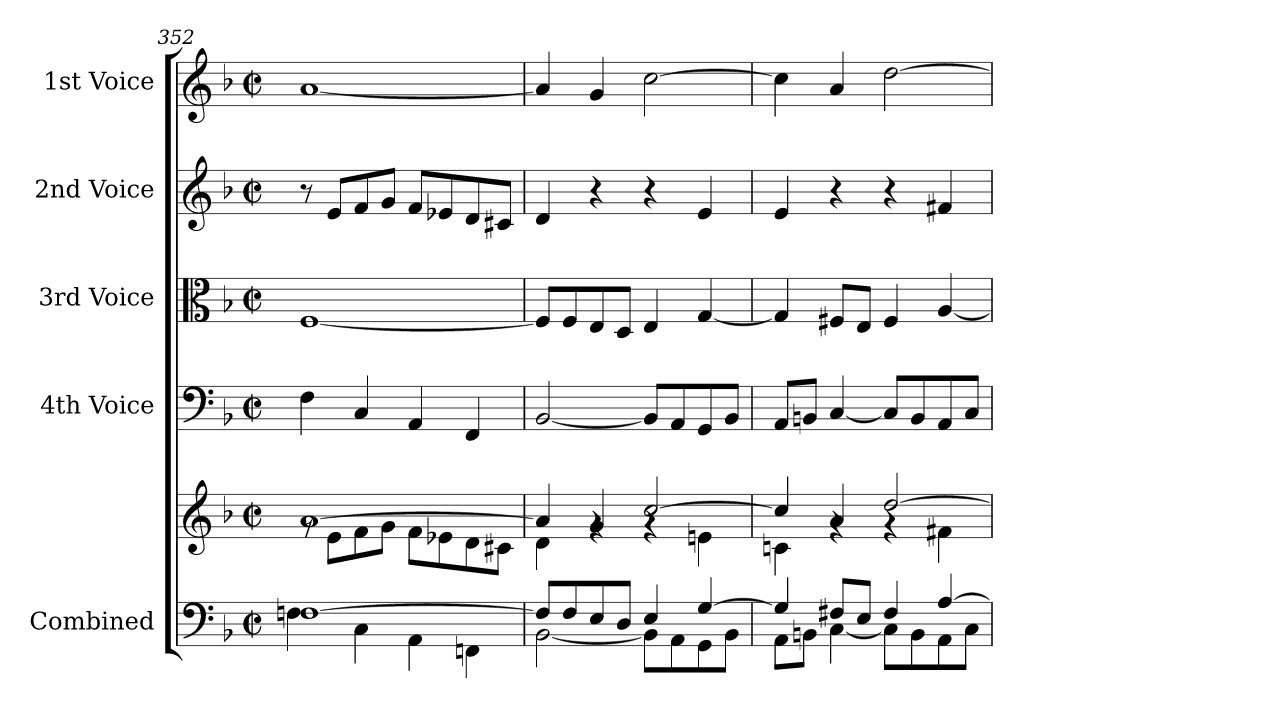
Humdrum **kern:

**kern	**kern	**kern	**kern	**kern	**kern
*part5	*part5	*part4	*part3	*part2	*part1
*staff6	*staff5	*staff4	*staff3	*staff2	*staff1
*I"Combined	*	*I"4th Voice	*I"3rd Voice	*I"2nd Voice	*I"1st Voice
*clefF4	*clefG2	*clefF4	*clefC3	*clefG2	*clefG2
*k[b-]	*k[b-]	*k[b-]	*k[b-]	*k[b-]	*k[b-]
*M2/2	*M2/2	*M2/2	*M2/2	*M2/2	*M2/2
*met(c|)	*met(c|)	*met(c|)	*met(c|)	*met(c|)	*met(c|)
=352	=352	=352	=352	=352	=352
*^	*^	*	*	*	*
[1F	4Fn\	[1a	8rg	4F\	[1F	8r	[1a
.	.	.	8e\L	.	.	8e/L	.
.	4C\	.	8f\	4C/	.	8f/	.
.	.	.	8g\J	.	.	8g/J	.
.	4AA\	.	8f\L	4AA/	.	8f/L	.
.	.	.	8e-X\	.	.	8e-X/	.
.	4FFn\	.	8d\	4FF/	.	8d/	.
.	.	.	8c#X\J	.	.	8c#X/J	.
=353	=353	=353	=353	=353	=353	=353	=353
8F/L]	[2BB-\	4a/]	4d\	[2BB-/	8F/L]	4d/	4a/]
8F/	.	.	.	.	8F/	.	.
8E/	.	4g/	4rg	.	8E/	4r	4g/
8D/J	.	.	.	.	8D/J	.	.
4E/	8BB-\L]	[2cc/	4rg	8BB-/L]	4E/	4r	[2cc\
.	8AA\	.	.	8AA/	.	.	.
[4G/	8GG\	.	4en\	8GG/	[4G/	4e/	.
.	8BB-\J	.	.	8BB-/J	.	.	.
!!LO:PB:g=z
=354	=354	=354	=354	=354	=354	=354	=354
4G/]	8AA\L	4cc/]	4cn\	8AA/L	4G/]	4e/	4cc\]
.	8BBn\J	.	.	8BBn/J	.	.	.
8F#X/L	[4C\	4a/	4rg	[4C/	8F#X/L	4r	4a/
8E/J	.	.	.	.	8E/J	.	.
4F#/	8C\L]	[2dd/	4rg	8C/L]	4F#/	4r	[2dd\
.	8BB\	.	.	8BB/	.	.	.
[4A/	8AA\	.	4f#X\	8AA/	[4A/	4f#X/	.
.	8C\J	.	.	8C/J	.	.	.
*v	*v	*	*	*	*	*	*
*	*v	*v	*	*	*	*
=	=	=	=	=	=
*-	*-	*-	*-	*-	*-
